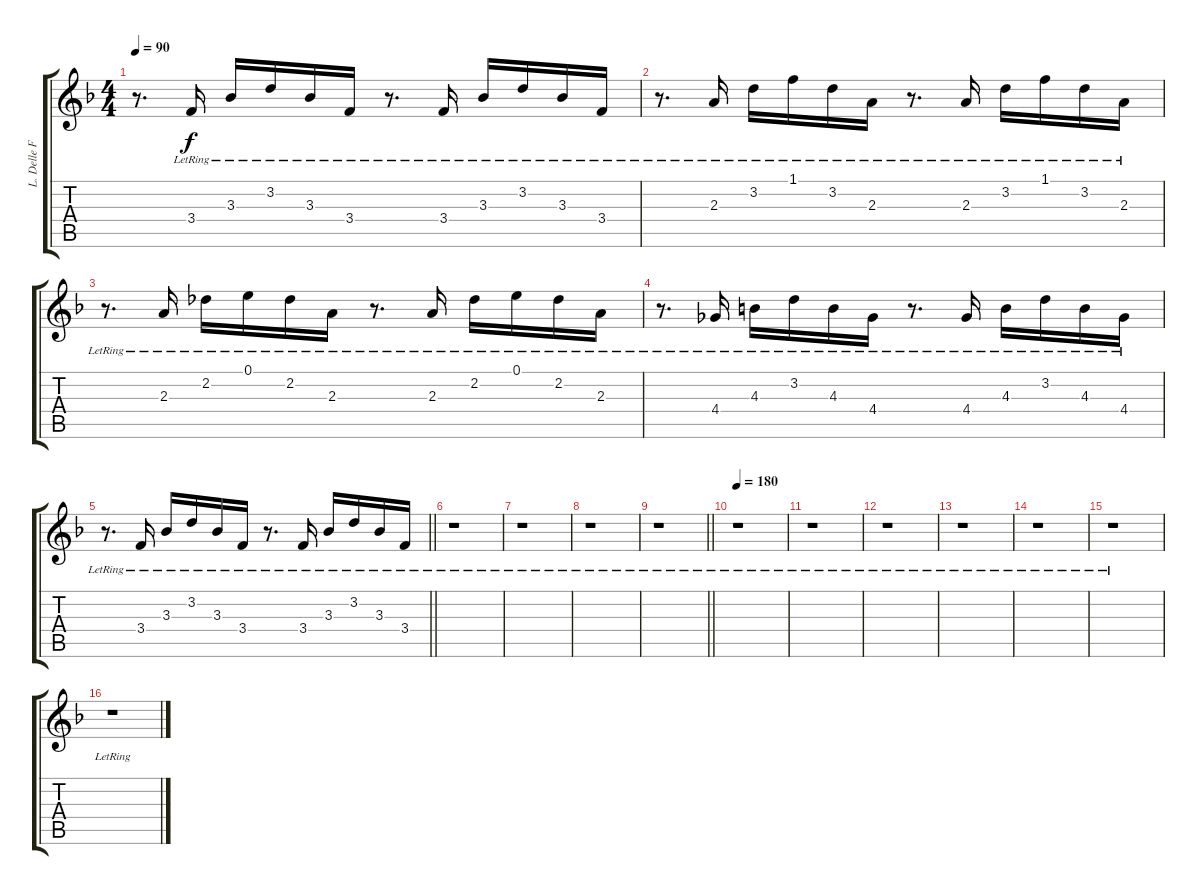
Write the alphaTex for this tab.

\track ("L. Delle Fave (Clean Guitar R)" "L. Delle F") {instrument electricguitarclean}
\staff {score tabs}
\tuning (E4 B3 G3 D3 A2 E2) {hide}
\ts (4 4)
\tempo 90
\clef g2
\ks dminor
r.8{d dy f} 3.4{lr}.16 3.3{lr}.16 3.2{lr}.16 3.3{lr}.16 3.4{lr}.16 r.8{d} 3.4{lr}.16 3.3{lr}.16 3.2{lr}.16 3.3{lr}.16 3.4{lr}.16 |
r.8{d} 2.3{lr}.16 3.2{lr}.16 1.1{lr}.16 3.2{lr}.16 2.3{lr}.16 r.8{d} 2.3{lr}.16 3.2{lr}.16 1.1{lr}.16 3.2{lr}.16 2.3{lr}.16 |
r.8{d} 2.3{lr}.16 2.2{lr}.16 0.1{lr}.16 2.2{lr}.16 2.3{lr}.16 r.8{d} 2.3{lr}.16 2.2{lr}.16 0.1{lr}.16 2.2{lr}.16 2.3{lr}.16 |
r.8{d} 4.4{lr}.16 4.3{lr}.16 3.2{lr}.16 4.3{lr}.16 4.4{lr}.16 r.8{d} 4.4{lr}.16 4.3{lr}.16 3.2{lr}.16 4.3{lr}.16 4.4{lr}.16 |
\barLineRight lightlight
r.8{d} 3.4{lr}.16 3.3{lr}.16 3.2{lr}.16 3.3{lr}.16 3.4{lr}.16 r.8{d} 3.4{lr}.16 3.3{lr}.16 3.2{lr}.16 3.3{lr}.16 3.4{lr}.16 |
r.1 |
r.1 |
r.1 |
\barLineRight lightlight
r.1 |
\tempo 180
r.1 |
r.1 |
r.1 |
r.1 |
r.1 |
r.1 |
r.1
